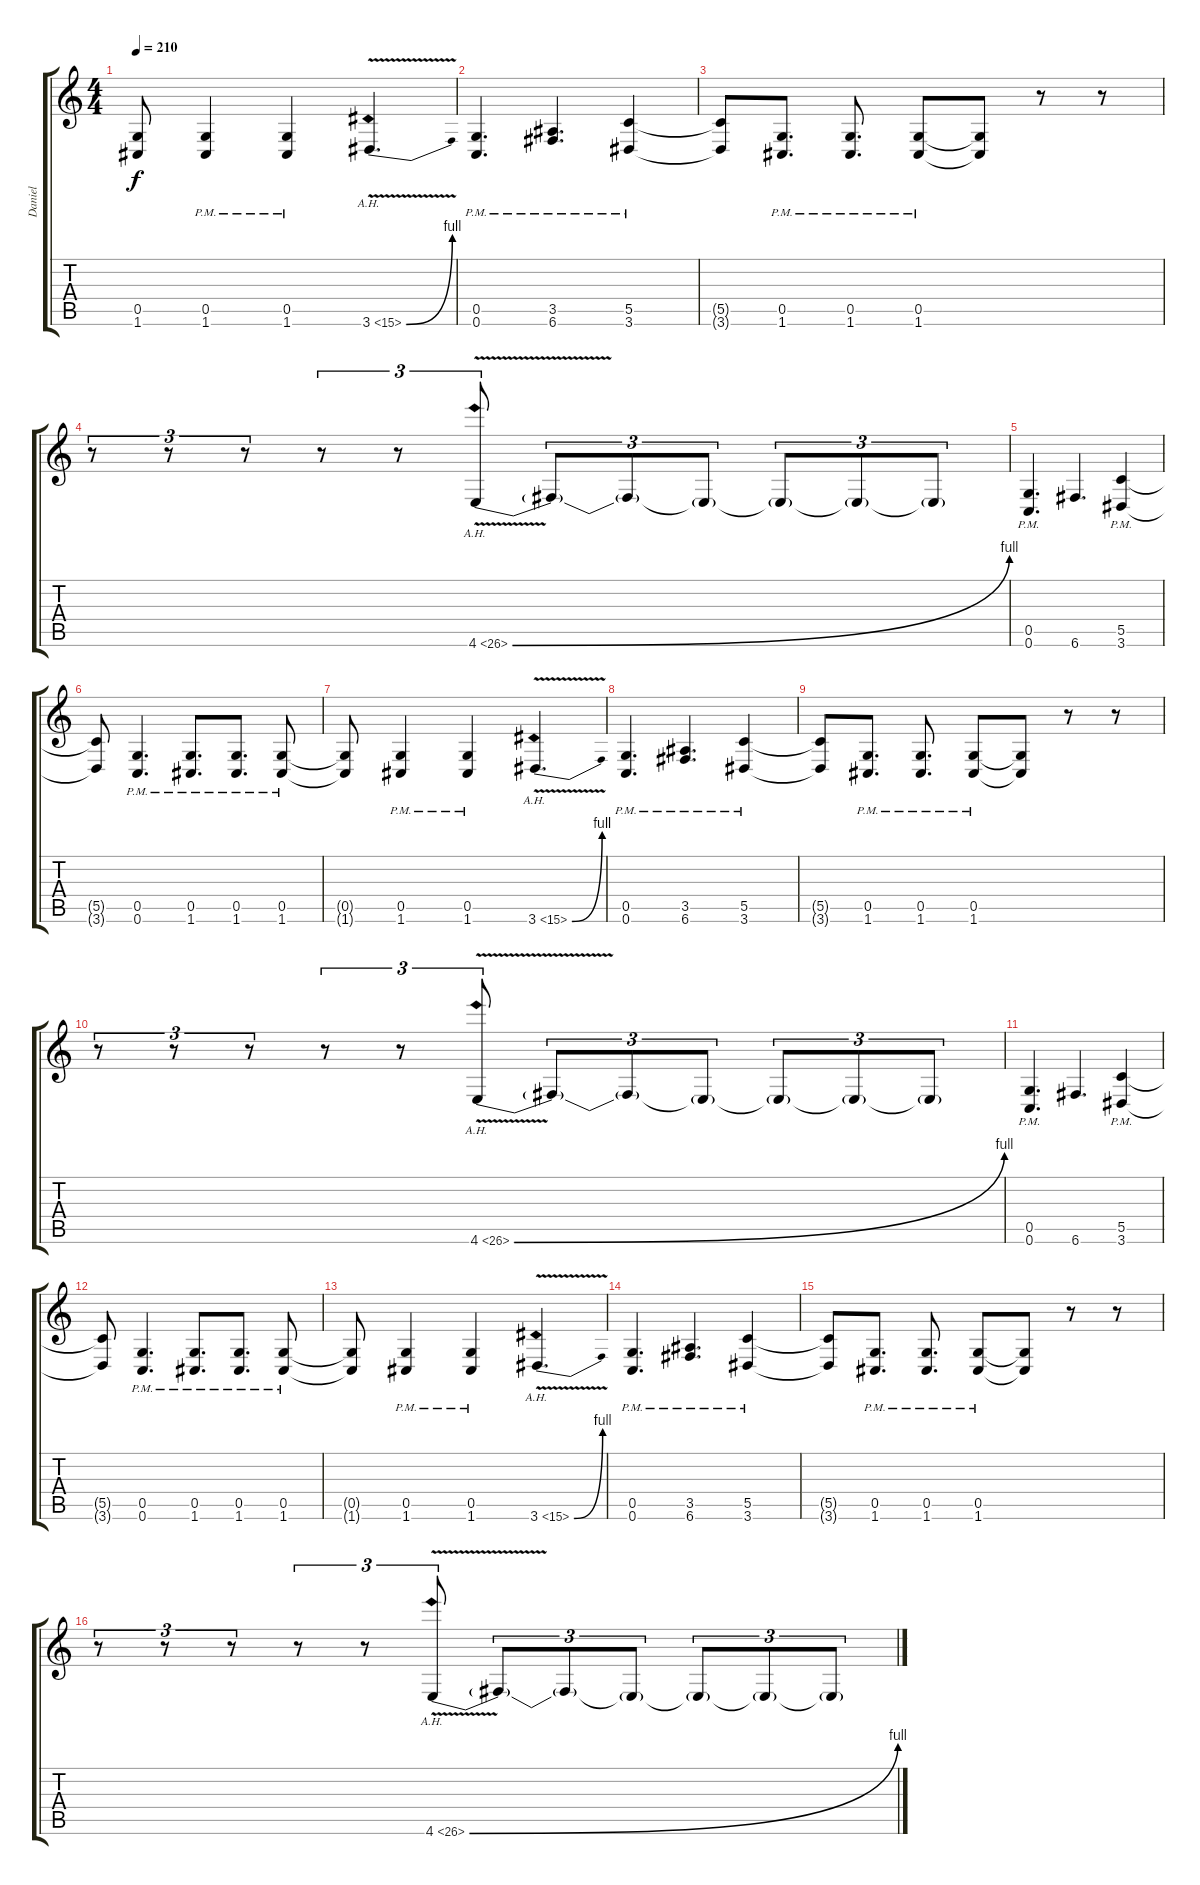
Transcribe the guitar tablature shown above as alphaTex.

\track ("Daniel" "Daniel") {instrument distortionguitar}
\staff {score tabs}
\tuning (D4 A3 F3 C3 G2 C2) {hide}
\ts (4 4)
\tempo 210
\clef g2
\ks c
(0.5{t} 1.6{t}).8{dy f} (0.5{pm} 1.6{pm}).4 (0.5{pm} 1.6{pm}).4 3.6{be (bend 0 0 60 4) ah 12 v}.4{d} |
(0.5{pm} 0.6{pm}).4{d} (3.5{pm} 6.6{pm}).4{d} (5.5{pm} 3.6{pm}).4 |
(5.5{t} 3.6{t}).8 (0.5{pm} 1.6{pm}).8{d} (0.5{pm} 1.6{pm}).8{d} (0.5{pm} 1.6{pm}).8 (0.5{t} 1.6{t}).8 r.8 r.8 |
r.8{tu (3 2)} r.8{tu (3 2)} r.8{tu (3 2)} r.8{tu (3 2)} r.8{tu (3 2)} 4.6{be (bend 0 0 60 4) ah 22 v}.8{tu (3 2)} 4.6{t}.8{tu (3 2)} 4.6{t}.8{tu (3 2)} 4.6{t}.8{tu (3 2)} 4.6{t}.8{tu (3 2)} 4.6{t}.8{tu (3 2)} 4.6{t}.8{tu (3 2)} |
(0.5{pm} 0.6{pm}).4{d} 6.6.4{d} (5.5{pm} 3.6{pm}).4 |
(5.5{t} 3.6{t}).8 (0.5{pm} 0.6{pm}).4{d} (0.5{pm} 1.6{pm}).8{d} (0.5{pm} 1.6{pm}).8{d} (0.5{pm} 1.6{pm}).8 |
(0.5{t} 1.6{t}).8 (0.5{pm} 1.6{pm}).4 (0.5{pm} 1.6{pm}).4 3.6{be (bend 0 0 60 4) ah 12 v}.4{d} |
(0.5{pm} 0.6{pm}).4{d} (3.5{pm} 6.6{pm}).4{d} (5.5{pm} 3.6{pm}).4 |
(5.5{t} 3.6{t}).8 (0.5{pm} 1.6{pm}).8{d} (0.5{pm} 1.6{pm}).8{d} (0.5{pm} 1.6{pm}).8 (0.5{t} 1.6{t}).8 r.8 r.8 |
r.8{tu (3 2)} r.8{tu (3 2)} r.8{tu (3 2)} r.8{tu (3 2)} r.8{tu (3 2)} 4.6{be (bend 0 0 60 4) ah 22 v}.8{tu (3 2)} 4.6{t}.8{tu (3 2)} 4.6{t}.8{tu (3 2)} 4.6{t}.8{tu (3 2)} 4.6{t}.8{tu (3 2)} 4.6{t}.8{tu (3 2)} 4.6{t}.8{tu (3 2)} |
(0.5{pm} 0.6{pm}).4{d} 6.6.4{d} (5.5{pm} 3.6{pm}).4 |
(5.5{t} 3.6{t}).8 (0.5{pm} 0.6{pm}).4{d} (0.5{pm} 1.6{pm}).8{d} (0.5{pm} 1.6{pm}).8{d} (0.5{pm} 1.6{pm}).8 |
(0.5{t} 1.6{t}).8 (0.5{pm} 1.6{pm}).4 (0.5{pm} 1.6{pm}).4 3.6{be (bend 0 0 60 4) ah 12 v}.4{d} |
(0.5{pm} 0.6{pm}).4{d} (3.5{pm} 6.6{pm}).4{d} (5.5{pm} 3.6{pm}).4 |
(5.5{t} 3.6{t}).8 (0.5{pm} 1.6{pm}).8{d} (0.5{pm} 1.6{pm}).8{d} (0.5{pm} 1.6{pm}).8 (0.5{t} 1.6{t}).8 r.8 r.8 |
r.8{tu (3 2)} r.8{tu (3 2)} r.8{tu (3 2)} r.8{tu (3 2)} r.8{tu (3 2)} 4.6{be (bend 0 0 60 4) ah 22 v}.8{tu (3 2)} 4.6{t}.8{tu (3 2)} 4.6{t}.8{tu (3 2)} 4.6{t}.8{tu (3 2)} 4.6{t}.8{tu (3 2)} 4.6{t}.8{tu (3 2)} 4.6{t}.8{tu (3 2)}
